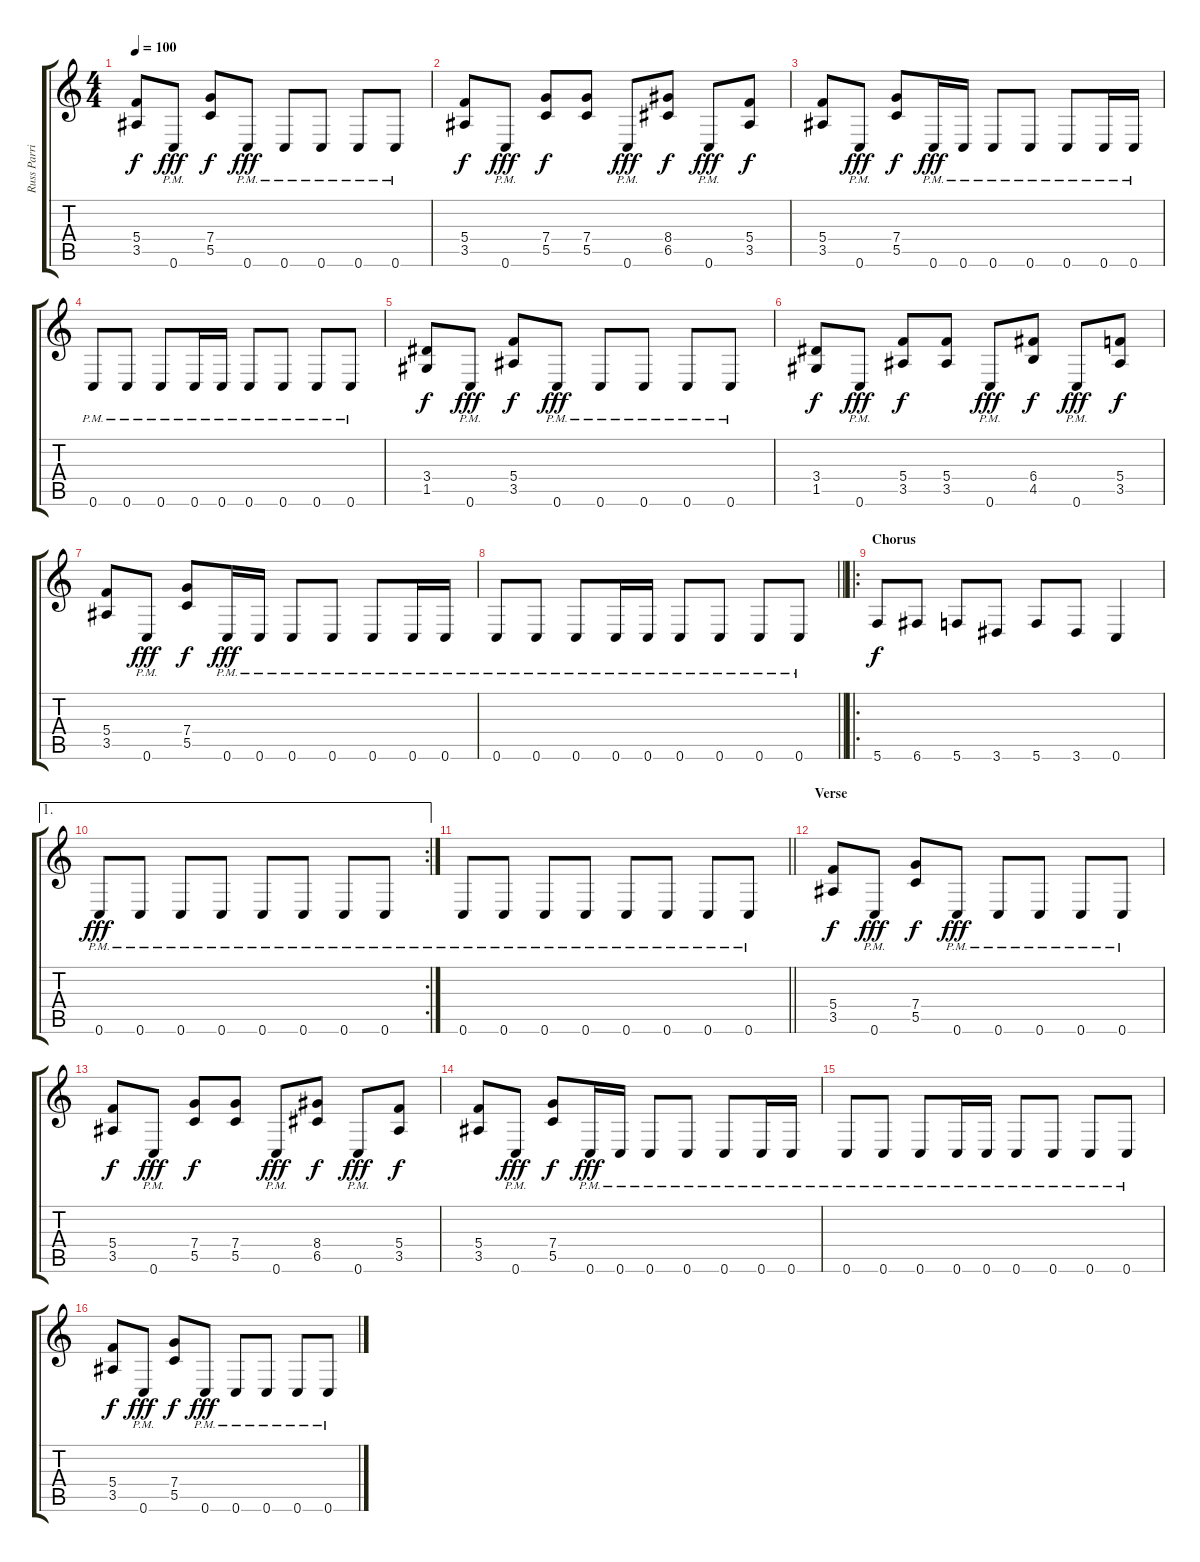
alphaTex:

\track ("Russ Parrish" "Russ Parri") {instrument distortionguitar}
\staff {score tabs}
\tuning (D4 A3 F3 C3 G2 C2) {hide}
\ts (4 4)
\tempo 100
\clef g2
\ks c
(5.4 3.5).8{dy f} 0.6{pm}.8{dy fff} (7.4 5.5).8{dy f} 0.6{pm}.8{dy fff} 0.6{pm}.8 0.6{pm}.8 0.6{pm}.8 0.6{pm}.8 |
(5.4 3.5).8{dy f} 0.6{pm}.8{dy fff} (7.4 5.5).8{dy f} (7.4 5.5).8 0.6{pm}.8{dy fff} (8.4 6.5).8{dy f} 0.6{pm}.8{dy fff} (5.4 3.5).8{dy f} |
(5.4 3.5).8 0.6{pm}.8{dy fff} (7.4 5.5).8{dy f} 0.6{pm}.16{dy fff} 0.6{pm}.16 0.6{pm}.8 0.6{pm}.8 0.6{pm}.8 0.6{pm}.16 0.6{pm}.16 |
0.6{pm}.8 0.6{pm}.8 0.6{pm}.8 0.6{pm}.16 0.6{pm}.16 0.6{pm}.8 0.6{pm}.8 0.6{pm}.8 0.6{pm}.8 |
(3.4 1.5).8{dy f} 0.6{pm}.8{dy fff} (5.4 3.5).8{dy f} 0.6{pm}.8{dy fff} 0.6{pm}.8 0.6{pm}.8 0.6{pm}.8 0.6{pm}.8 |
(3.4 1.5).8{dy f} 0.6{pm}.8{dy fff} (5.4 3.5).8{dy f} (5.4 3.5).8 0.6{pm}.8{dy fff} (6.4 4.5).8{dy f} 0.6{pm}.8{dy fff} (5.4 3.5).8{dy f} |
(5.4 3.5).8 0.6{pm}.8{dy fff} (7.4 5.5).8{dy f} 0.6{pm}.16{dy fff} 0.6{pm}.16 0.6{pm}.8 0.6{pm}.8 0.6{pm}.8 0.6{pm}.16 0.6{pm}.16 |
\barLineRight lightlight
0.6{pm}.8 0.6{pm}.8 0.6{pm}.8 0.6{pm}.16 0.6{pm}.16 0.6{pm}.8 0.6{pm}.8 0.6{pm}.8 0.6{pm}.8 |
\ro
\section ("" "Chorus")
5.6.8{dy f} 6.6.8 5.6.8 3.6.8 5.6.8 3.6.8 0.6.4 |
\ae 1
\rc 2
0.6{pm}.8{dy fff} 0.6{pm}.8 0.6{pm}.8 0.6{pm}.8 0.6{pm}.8 0.6{pm}.8 0.6{pm}.8 0.6{pm}.8 |
\barLineRight lightlight
0.6{pm}.8 0.6{pm}.8 0.6{pm}.8 0.6{pm}.8 0.6{pm}.8 0.6{pm}.8 0.6{pm}.8 0.6{pm}.8 |
\section ("" "Verse")
(5.4 3.5).8{dy f} 0.6{pm}.8{dy fff} (7.4 5.5).8{dy f} 0.6{pm}.8{dy fff} 0.6{pm}.8 0.6{pm}.8 0.6{pm}.8 0.6{pm}.8 |
(5.4 3.5).8{dy f} 0.6{pm}.8{dy fff} (7.4 5.5).8{dy f} (7.4 5.5).8 0.6{pm}.8{dy fff} (8.4 6.5).8{dy f} 0.6{pm}.8{dy fff} (5.4 3.5).8{dy f} |
(5.4 3.5).8 0.6{pm}.8{dy fff} (7.4 5.5).8{dy f} 0.6{pm}.16{dy fff} 0.6{pm}.16 0.6{pm}.8 0.6{pm}.8 0.6{pm}.8 0.6{pm}.16 0.6{pm}.16 |
0.6{pm}.8 0.6{pm}.8 0.6{pm}.8 0.6{pm}.16 0.6{pm}.16 0.6{pm}.8 0.6{pm}.8 0.6{pm}.8 0.6{pm}.8 |
(5.4 3.5).8{dy f} 0.6{pm}.8{dy fff} (7.4 5.5).8{dy f} 0.6{pm}.8{dy fff} 0.6{pm}.8 0.6{pm}.8 0.6{pm}.8 0.6{pm}.8
